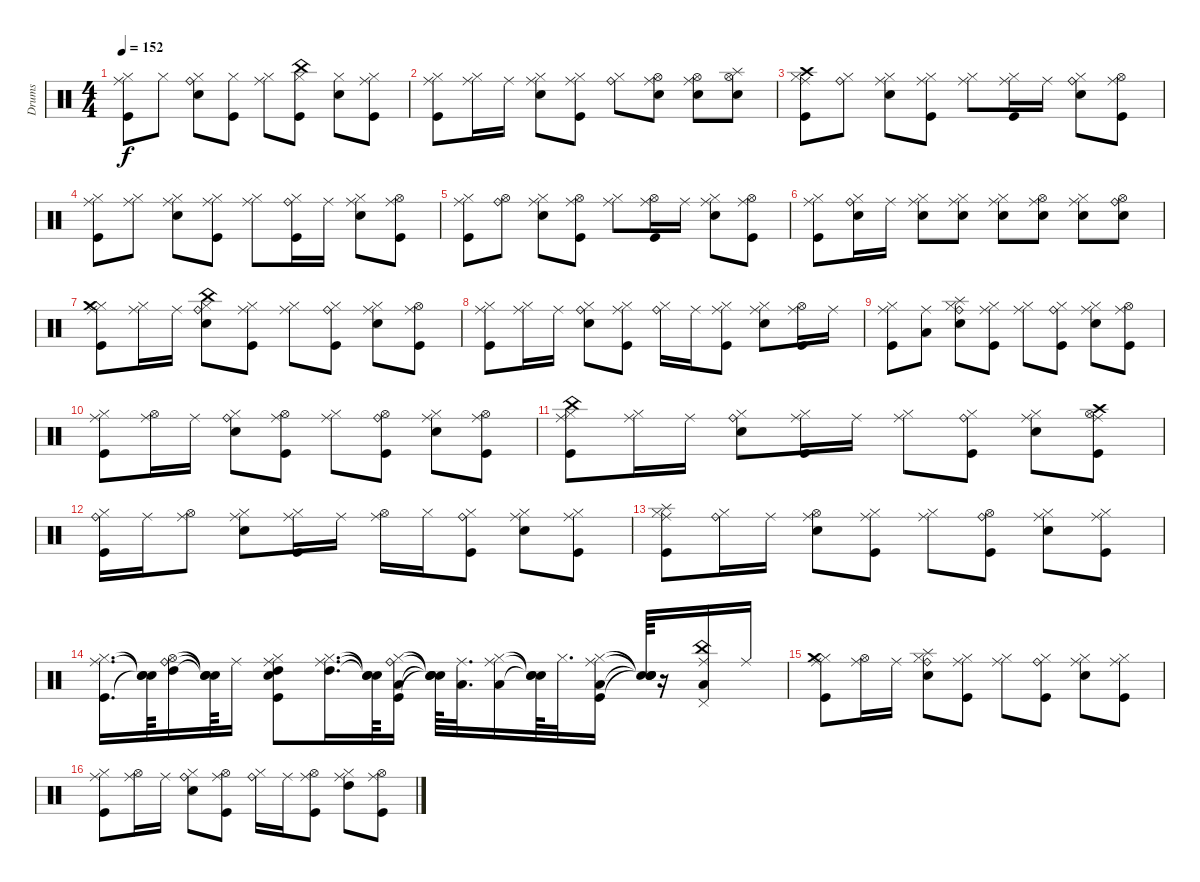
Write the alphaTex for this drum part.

\track ("Drums" "Drums") {instrument percussion}
\staff {score}
\articulation defaults
\ts (4 4)
\tempo 152
\clef neutral
\ks c
("Ride (middle)" "Kick (hit)" "Hi-Hat (closed)").8{dy f} "Hi-Hat (closed)".8 ("Snare (hit) 2" "Hi-Hat (closed)" "Ride (bell)").8 ("Kick (hit)" "Hi-Hat (closed)").8 ("Hi-Hat (closed)" "Ride (middle)").8 ("Kick (hit)" "Hi-Hat (closed)" "China (hit)").8 ("Snare (hit) 2" "Hi-Hat (closed)").8 ("Ride (middle)" "Kick (hit)" "Hi-Hat (closed)").8 |
("Hi-Hat (closed)" "Ride (middle)" "Kick (hit)").8 ("Hi-Hat (closed)" "Ride (middle)").16 "Ride (middle)".16 ("Ride (middle)" "Snare (hit) 2" "Hi-Hat (closed)").8 ("Kick (hit)" "Hi-Hat (closed)" "Ride (middle)").8 ("Hi-Hat (closed)" "Ride (bell)").8 ("Hi-Hat (open)" "Ride (middle)" "Snare (hit) 2").8 ("Ride (middle)" "Snare (hit) 2" "Hi-Hat (open)").8 ("Snare (hit) 2" "Hi-Hat (open)" "Splash (hit)").8 |
("Kick (hit)" "Hi-Hat (closed)" "Crash high (hit)" "Ride (middle)").8 ("Hi-Hat (closed)" "Ride (bell)").8 ("Snare (hit) 2" "Hi-Hat (closed)" "Ride (middle)").8 ("Hi-Hat (closed)" "Ride (middle)" "Kick (hit)").8 ("Hi-Hat (closed)" "Ride (middle)").8 ("Ride (middle)" "Kick (hit)" "Hi-Hat (closed)").16 "Ride (middle)".16 ("Snare (hit) 2" "Hi-Hat (closed)" "Ride (bell)").8 ("Hi-Hat (open)" "Ride (middle)" "Kick (hit)").8 |
("Kick (hit)" "Hi-Hat (closed)" "Ride (middle)").8 ("Hi-Hat (closed)" "Ride (middle)").8 ("Snare (hit) 2" "Hi-Hat (closed)" "Ride (middle)").8 ("Ride (middle)" "Kick (hit)" "Hi-Hat (closed)").8 ("Hi-Hat (closed)" "Ride (middle)").8 ("Kick (hit)" "Hi-Hat (closed)" "Ride (bell)").16 "Ride (middle)".16 ("Snare (hit) 2" "Hi-Hat (closed)" "Ride (middle)").8 ("Kick (hit)" "Hi-Hat (open)" "Ride (middle)").8 |
("Kick (hit)" "Hi-Hat (closed)" "Ride (middle)").8 ("Hi-Hat (open)" "Ride (bell)").8 ("Snare (hit) 2" "Hi-Hat (closed)" "Ride (middle)").8 ("Kick (hit)" "Hi-Hat (open)" "Ride (middle)").8 ("Hi-Hat (closed)" "Ride (middle)").8 ("Kick (hit)" "Hi-Hat (open)" "Ride (middle)").16 "Ride (middle)".16 ("Snare (hit) 2" "Hi-Hat (closed)" "Ride (middle)").8 ("Kick (hit)" "Hi-Hat (open)" "Ride (middle)").8 |
("Kick (hit)" "Hi-Hat (closed)" "Ride (middle)").8 ("Snare (hit) 2" "Hi-Hat (closed)" "Ride (bell)").16 "Ride (middle)".16 ("Ride (middle)" "Snare (hit) 2" "Hi-Hat (closed)").8 ("Snare (hit) 2" "Hi-Hat (closed)" "Ride (middle)").8 ("Snare (hit) 2" "Hi-Hat (closed)" "Ride (middle)").8 ("Snare (hit) 2" "Hi-Hat (open)" "Ride (middle)").8 ("Snare (hit) 2" "Hi-Hat (closed)" "Ride (middle)").8 ("Snare (hit) 2" "Hi-Hat (open)" "Ride (bell)").8 |
("Kick (hit)" "Hi-Hat (closed)" "Ride (middle)" "Crash medium (hit)").8 ("Hi-Hat (closed)" "Ride (middle)").16 "Ride (middle)".16 ("Hi-Hat (closed)" "China (hit)" "Snare (hit) 2" "Ride (bell)").8 ("Ride (middle)" "Kick (hit)" "Hi-Hat (closed)").8 ("Hi-Hat (closed)" "Ride (middle)").8 ("Kick (hit)" "Hi-Hat (closed)" "Ride (bell)").8 ("Snare (hit) 2" "Hi-Hat (closed)" "Ride (middle)").8 ("Kick (hit)" "Hi-Hat (open)" "Ride (middle)").8 |
("Kick (hit)" "Hi-Hat (closed)" "Ride (middle)").8 ("Hi-Hat (closed)" "Ride (middle)").16 "Ride (middle)".16 ("Snare (hit) 2" "Hi-Hat (closed)" "Ride (bell)").8 ("Kick (hit)" "Hi-Hat (closed)" "Ride (middle)").8 ("Hi-Hat (closed)" "Ride (bell)").16 "Ride (middle)".16 ("Kick (hit)" "Hi-Hat (closed)" "Ride (middle)").8 ("Snare (hit) 2" "Hi-Hat (closed)" "Ride (middle)").8 ("Ride (middle)" "Kick (hit)" "Hi-Hat (open)").16 "Ride (middle)".16 |
("Kick (hit)" "Hi-Hat (closed)" "Ride (middle)").8 ("Low Floor Tom (hit)" "Ride (middle)").8 ("Snare (hit) 2" "Hi-Hat (closed)" "Ride (bell)" "Splash (hit)").8 ("Kick (hit)" "Hi-Hat (closed)" "Ride (middle)").8 ("Hi-Hat (closed)" "Ride (middle)").8 ("Kick (hit)" "Hi-Hat (closed)" "Ride (bell)").8 ("Ride (middle)" "Snare (hit) 2" "Hi-Hat (closed)").8 ("Kick (hit)" "Hi-Hat (open)" "Ride (middle)").8 |
("Kick (hit)" "Hi-Hat (closed)" "Ride (middle)").8 ("Hi-Hat (open)" "Ride (middle)").16 "Ride (middle)".16 ("Hi-Hat (closed)" "Ride (bell)" "Snare (hit) 2").8 ("Kick (hit)" "Hi-Hat (open)" "Ride (middle)").8 ("Hi-Hat (closed)" "Ride (middle)").8 ("Kick (hit)" "Hi-Hat (open)" "Ride (bell)").8 ("Ride (middle)" "Snare (hit) 2" "Hi-Hat (closed)").8 ("Kick (hit)" "Hi-Hat (open)" "Ride (middle)").8 |
("Hi-Hat (closed)" "Ride (middle)" "Kick (hit)" "China (hit)").8 ("Hi-Hat (closed)" "Ride (middle)").16 "Ride (middle)".16 ("Snare (hit) 2" "Hi-Hat (closed)" "Ride (bell)").8 ("Kick (hit)" "Hi-Hat (closed)" "Ride (middle)").16 "Ride (middle)".16 ("Hi-Hat (closed)" "Ride (middle)").8 ("Hi-Hat (closed)" "Ride (bell)" "Kick (hit)").8 ("Snare (hit) 2" "Hi-Hat (closed)" "Ride (middle)").8 ("Ride (middle)" "Hi-Hat (open)" "Kick (hit)" "Crash high (hit)").8 |
("Hi-Hat (closed)" "Ride (bell)" "Kick (hit)").16 "Ride (middle)".16 ("Hi-Hat (open)" "Ride (middle)").8 ("Snare (hit) 2" "Hi-Hat (closed)" "Ride (middle)").8 ("Kick (hit)" "Hi-Hat (closed)" "Ride (middle)").16 "Ride (middle)".16 ("Hi-Hat (open)" "Ride (middle)").16 "Hi-Hat (closed)".16 ("Hi-Hat (closed)" "Ride (bell)" "Kick (hit)").8 ("Snare (hit) 2" "Hi-Hat (closed)" "Ride (middle)").8 ("Kick (hit)" "Hi-Hat (closed)" "Ride (middle)").8 |
("Ride (middle)" "Splash (hit)" "Kick (hit)" "Hi-Hat (closed)").8 ("Hi-Hat (closed)" "Ride (bell)").16 "Ride (middle)".16 ("Snare (hit) 2" "Hi-Hat (open)" "Ride (middle)").8 ("Hi-Hat (closed)" "Ride (middle)" "Kick (hit)").8 ("Hi-Hat (closed)" "Ride (middle)").8 ("Kick (hit)" "Hi-Hat (open)" "Ride (bell)").8 ("Hi-Hat (closed)" "Ride (middle)" "Snare (hit) 2").8 ("Ride (middle)" "Kick (hit)" "Hi-Hat (closed)").8 |
("Kick (hit)" "Hi-Hat (closed)" "Ride (middle)").16{d} ("Snare (hit)"{t} "Snare (hit)"{t} "Snare (hit)"{t}).64 ("High Tom (hit)" "Ride (bell)" "Hi-Hat (open)").16 ("Snare (hit)"{t} "Snare (hit)"{t} "Snare (hit)"{t}).64 "Ride (middle)".16 ("Kick (hit)" "Snare (hit) 2" "Hi-Hat (closed)" "High Tom (hit)" "Ride (middle)").8 ("Hi-Hat (closed)" "High Tom (hit)" "Ride (middle)").16{d} ("Snare (hit)"{t} "Snare (hit)"{t} "Snare (hit)"{t}).64 ("Kick (hit)" "Hi-Hat (closed)" "Low Tom (hit)" "Ride (bell)").16 ("Snare (hit)"{t} "Snare (hit)"{t} "Snare (hit)"{t} "Snare (hit)"{t}).64 ("Low Tom (hit)" "Ride (middle)").32{d} ("Low Tom (hit)" "Ride (middle)" "Hi-Hat (closed)").16 ("Snare (hit)"{t} "Snare (hit)"{t} "Snare (hit)"{t}).64 "Hi-Hat (closed)".32{d} ("Kick (hit)" "Low Floor Tom (hit)" "Hi-Hat (closed)" "Ride (middle)").16 ("Snare (hit)"{t} "Snare (hit)"{t} "Snare (hit)"{t} "Snare (hit)"{t}).64 r.16 ("Ride (middle)" "Pedal Hi-Hat (hit)" "China (hit)" "Low Floor Tom (hit)").16 "Ride (middle)".16 |
("Kick (hit)" "Hi-Hat (closed)" "Ride (middle)" "Crash medium (hit)").8 ("Hi-Hat (open)" "Ride (middle)").16 "Ride (middle)".16 ("Snare (hit) 2" "Hi-Hat (closed)" "Ride (bell)" "Splash (hit)").8 ("Kick (hit)" "Hi-Hat (closed)" "Ride (middle)").8 ("Hi-Hat (closed)" "Ride (middle)").8 ("Ride (bell)" "Kick (hit)" "Hi-Hat (closed)").8 ("Snare (hit) 2" "Hi-Hat (closed)" "Ride (middle)").8 ("Kick (hit)" "Hi-Hat (closed)" "Ride (middle)").8 |
("Kick (hit)" "Hi-Hat (closed)" "Ride (middle)").8 ("Hi-Hat (open)" "Ride (middle)").16 "Ride (middle)".16 ("Snare (hit) 2" "Hi-Hat (closed)" "Ride (bell)").8 ("Hi-Hat (open)" "Ride (middle)" "Kick (hit)").8 ("Hi-Hat (closed)" "Ride (bell)").16 "Ride (middle)".16 ("Ride (middle)" "Kick (hit)" "Hi-Hat (open)").8 ("Hi-Hat (closed)" "Ride (middle)" "High Tom (hit)").8 ("Ride (middle)" "Kick (hit)" "Hi-Hat (open)").8
